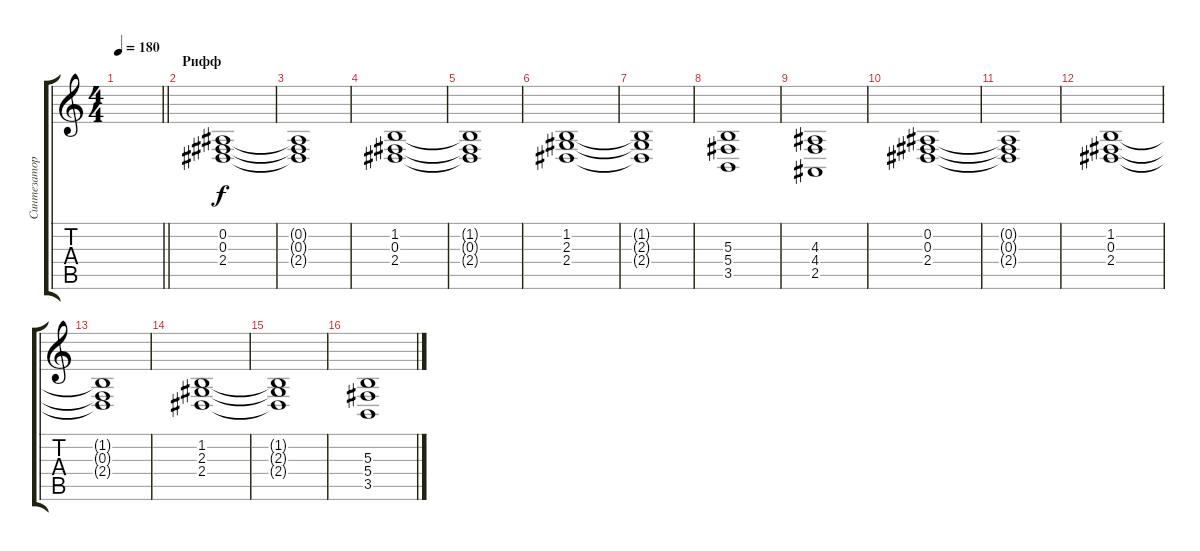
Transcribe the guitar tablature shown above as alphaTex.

\track ("Синтезатор I" "Синтезатор") {instrument lead2sawtooth}
\staff {score tabs}
\tuning (Eb4 Bb3 Gb3 Db3 Ab2 Eb2) {hide}
\ts (4 4)
\tempo 180
\clef g2
\barLineRight lightlight
\ks c
|
\section ("" "Рифф")
(0.2 0.3 2.4).1{dy f} |
(0.2{t} 0.3{t} 2.4{t}).1 |
(1.2 0.3 2.4).1 |
(1.2{t} 0.3{t} 2.4{t}).1 |
(1.2 2.3 2.4).1 |
(1.2{t} 2.3{t} 2.4{t}).1 |
(5.3 5.4 3.5).1 |
(4.3 4.4 2.5).1 |
(0.2 0.3 2.4).1 |
(0.2{t} 0.3{t} 2.4{t}).1 |
(1.2 0.3 2.4).1 |
(1.2{t} 0.3{t} 2.4{t}).1 |
(1.2 2.3 2.4).1 |
(1.2{t} 2.3{t} 2.4{t}).1 |
(5.3 5.4 3.5).1
